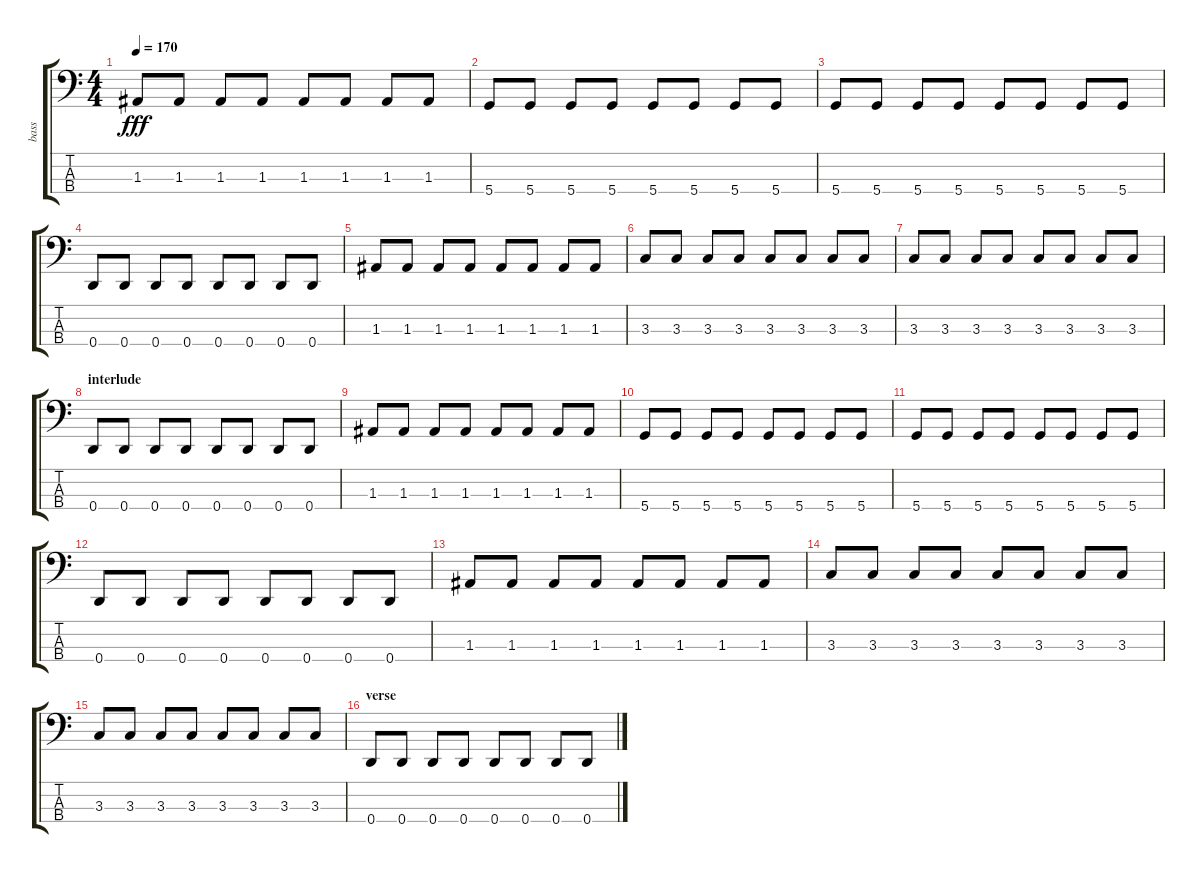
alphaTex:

\track ("bass" "bass") {instrument electricbassfinger}
\staff {score tabs}
\tuning (G2 D2 A1 D1) {hide}
\ts (4 4)
\tempo 170
\clef f4
\ks c
1.3.8{dy fff} 1.3.8 1.3.8 1.3.8 1.3.8 1.3.8 1.3.8 1.3.8 |
5.4.8 5.4.8 5.4.8 5.4.8 5.4.8 5.4.8 5.4.8 5.4.8 |
5.4.8 5.4.8 5.4.8 5.4.8 5.4.8 5.4.8 5.4.8 5.4.8 |
0.4.8 0.4.8 0.4.8 0.4.8 0.4.8 0.4.8 0.4.8 0.4.8 |
1.3.8 1.3.8 1.3.8 1.3.8 1.3.8 1.3.8 1.3.8 1.3.8 |
3.3.8 3.3.8 3.3.8 3.3.8 3.3.8 3.3.8 3.3.8 3.3.8 |
3.3.8 3.3.8 3.3.8 3.3.8 3.3.8 3.3.8 3.3.8 3.3.8 |
\section ("" "interlude")
0.4.8 0.4.8 0.4.8 0.4.8 0.4.8 0.4.8 0.4.8 0.4.8 |
1.3.8 1.3.8 1.3.8 1.3.8 1.3.8 1.3.8 1.3.8 1.3.8 |
5.4.8 5.4.8 5.4.8 5.4.8 5.4.8 5.4.8 5.4.8 5.4.8 |
5.4.8 5.4.8 5.4.8 5.4.8 5.4.8 5.4.8 5.4.8 5.4.8 |
0.4.8 0.4.8 0.4.8 0.4.8 0.4.8 0.4.8 0.4.8 0.4.8 |
1.3.8 1.3.8 1.3.8 1.3.8 1.3.8 1.3.8 1.3.8 1.3.8 |
3.3.8 3.3.8 3.3.8 3.3.8 3.3.8 3.3.8 3.3.8 3.3.8 |
3.3.8 3.3.8 3.3.8 3.3.8 3.3.8 3.3.8 3.3.8 3.3.8 |
\section ("" "verse")
0.4.8 0.4.8 0.4.8 0.4.8 0.4.8 0.4.8 0.4.8 0.4.8
